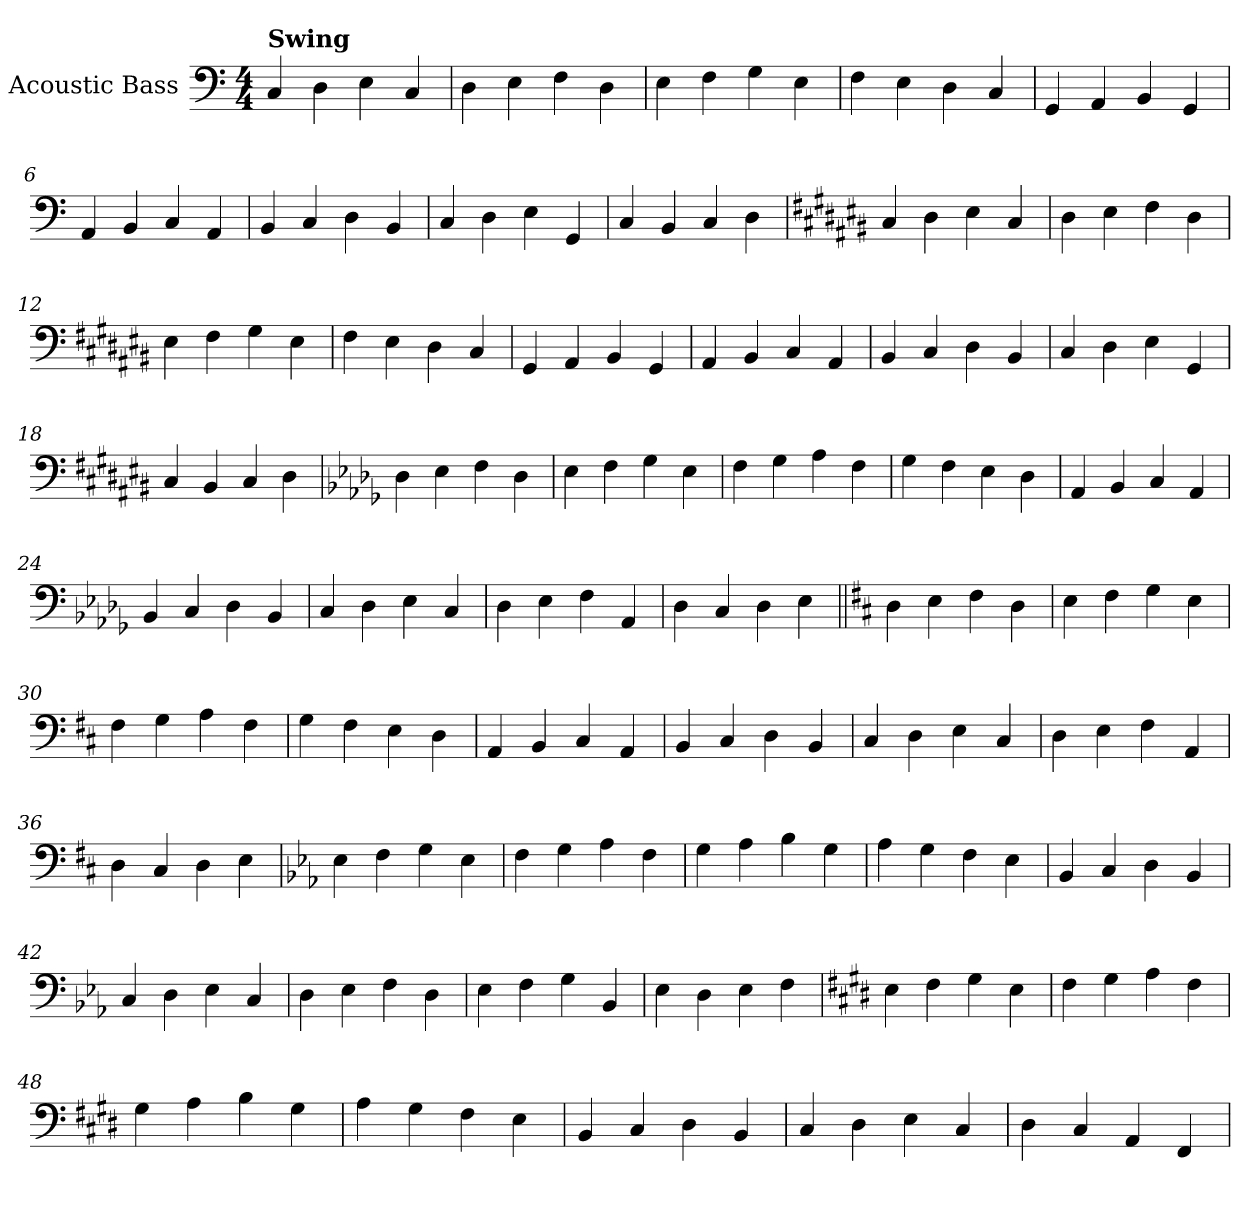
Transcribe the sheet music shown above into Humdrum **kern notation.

**kern
*part1
*staff1
*I"Acoustic Bass
*I'Bass
*clefF4
*ITrd7c12
*k[]
*M4/4
=1
!LO:TX:a:B:t=Swing
4CC/
4DD\
4EE\
4CC/
=2
4DD\
4EE\
4FF\
4DD\
=3
4EE\
4FF\
4GG\
4EE\
=4
4FF\
4EE\
4DD\
4CC/
=5
4GGG/
4AAA/
4BBB/
4GGG/
=6
4AAA/
4BBB/
4CC/
4AAA/
=7
4BBB/
4CC/
4DD\
4BBB/
=8
4CC/
4DD\
4EE\
4GGG/
=9
4CC/
4BBB/
4CC/
4DD\
=10
*k[f#c#g#d#a#e#b#]
4CC#/
4DD#\
4EE#\
4CC#/
=11
4DD#\
4EE#\
4FF#\
4DD#\
=12
4EE#\
4FF#\
4GG#\
4EE#\
=13
4FF#\
4EE#\
4DD#\
4CC#/
=14
4GGG#/
4AAA#/
4BBB#/
4GGG#/
=15
4AAA#/
4BBB#/
4CC#/
4AAA#/
=16
4BBB#/
4CC#/
4DD#\
4BBB#/
=17
4CC#/
4DD#\
4EE#\
4GGG#/
=18
4CC#/
4BBB#/
4CC#/
4DD#\
=19
*k[b-e-a-d-g-]
4DD-\
4EE-\
4FF\
4DD-\
=20
4EE-\
4FF\
4GG-\
4EE-\
=21
4FF\
4GG-\
4AA-\
4FF\
=22
4GG-\
4FF\
4EE-\
4DD-\
=23
4AAA-/
4BBB-/
4CC/
4AAA-/
=24
4BBB-/
4CC/
4DD-\
4BBB-/
=25
4CC/
4DD-\
4EE-\
4CC/
=26
4DD-\
4EE-\
4FF\
4AAA-/
=27
4DD-\
4CC/
4DD-\
4EE-\
=28||
*k[f#c#]
4DD\
4EE\
4FF#\
4DD\
=29
4EE\
4FF#\
4GG\
4EE\
=30
4FF#\
4GG\
4AA\
4FF#\
=31
4GG\
4FF#\
4EE\
4DD\
=32
4AAA/
4BBB/
4CC#/
4AAA/
=33
4BBB/
4CC#/
4DD\
4BBB/
=34
4CC#/
4DD\
4EE\
4CC#/
=35
4DD\
4EE\
4FF#\
4AAA/
=36
4DD\
4CC#/
4DD\
4EE\
=37
*k[b-e-a-]
4EE-\
4FF\
4GG\
4EE-\
=38
4FF\
4GG\
4AA-\
4FF\
=39
4GG\
4AA-\
4BB-\
4GG\
=40
4AA-\
4GG\
4FF\
4EE-\
=41
4BBB-/
4CC/
4DD\
4BBB-/
=42
4CC/
4DD\
4EE-\
4CC/
=43
4DD\
4EE-\
4FF\
4DD\
=44
4EE-\
4FF\
4GG\
4BBB-/
=45
4EE-\
4DD\
4EE-\
4FF\
=46
*k[f#c#g#d#]
4EE\
4FF#\
4GG#\
4EE\
=47
4FF#\
4GG#\
4AA\
4FF#\
=48
4GG#\
4AA\
4BB\
4GG#\
=49
4AA\
4GG#\
4FF#\
4EE\
=50
4BBB/
4CC#/
4DD#\
4BBB/
=51
4CC#/
4DD#\
4EE\
4CC#/
=52
4DD#\
4CC#/
4AAA/
4FFF#/
=
*-
